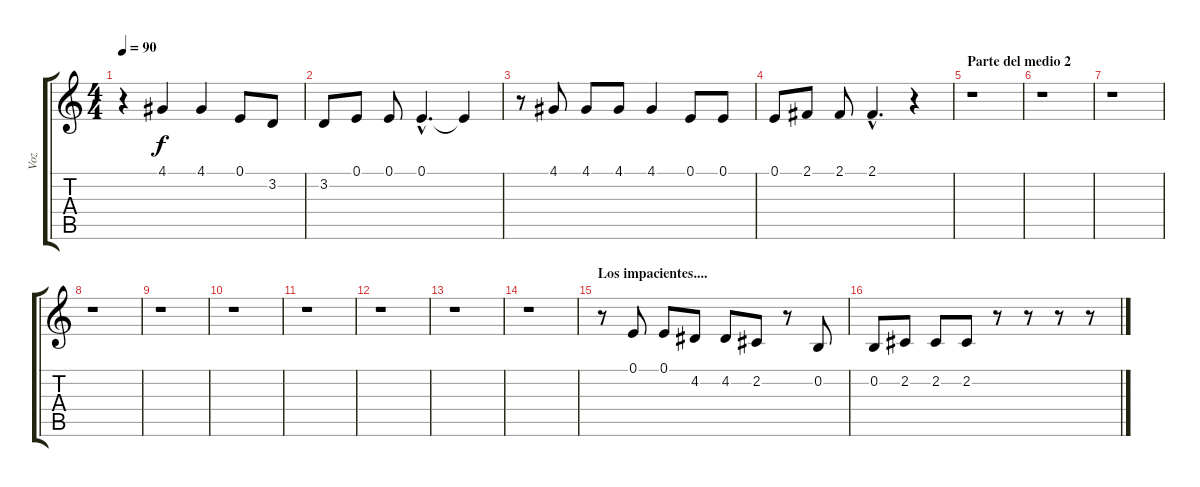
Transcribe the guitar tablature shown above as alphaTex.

\track ("Voz" "Voz") {instrument acousticgrandpiano}
\staff {score tabs}
\tuning (E4 B3 G3 D3 A2 E2) {hide}
\ts (4 4)
\tempo 90
\clef g2
\ks c
r.4{dy f} 4.1.4 4.1.4 0.1.8 3.2.8 |
3.2.8 0.1.8 0.1.8 0.1{hac}.4{d} 0.1{t}.4 |
r.8 4.1.8 4.1.8 4.1.8 4.1.4 0.1.8 0.1.8 |
0.1.8 2.1.8 2.1.8 2.1{hac}.4{d} r.4 |
\section ("" "Parte del medio 2")
r.1 |
r.1 |
r.1 |
r.1 |
r.1 |
r.1 |
r.1 |
r.1 |
r.1 |
r.1 |
\section ("" "Los impacientes....")
r.8 0.1.8 0.1.8 4.2.8 4.2.8 2.2.8 r.8 0.2.8 |
0.2.8 2.2.8 2.2.8 2.2.8 r.8 r.8 r.8 r.8
